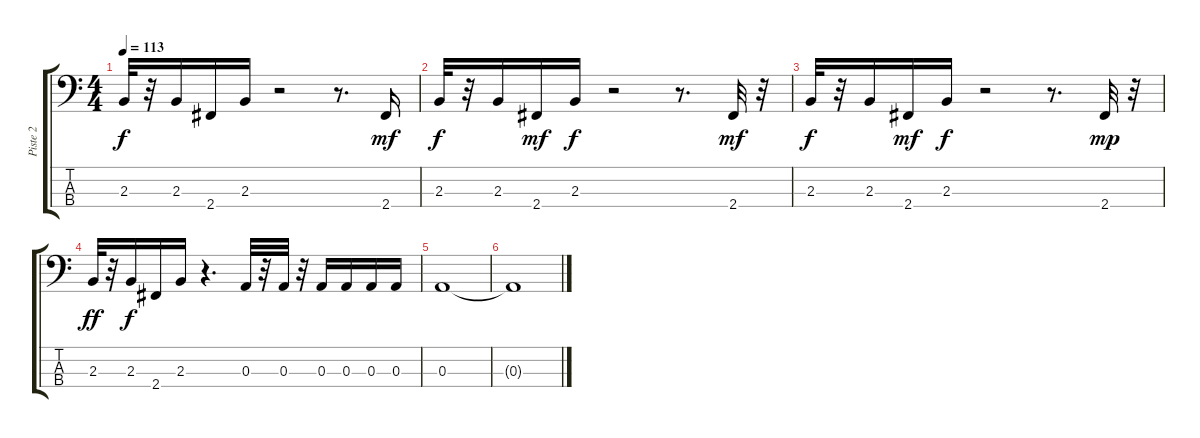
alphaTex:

\track ("Piste 2" "Piste 2") {instrument electricbassfinger}
\staff {score tabs}
\tuning (G2 D2 A1 E1) {hide}
\ts (4 4)
\tempo 113
\clef f4
\ks c
2.3.32{dy f} r.32 2.3.16 2.4.16 2.3.16 r.2 r.8{d} 2.4.16{dy mf} |
2.3.32{dy f} r.32 2.3.16 2.4.16{dy mf} 2.3.16{dy f} r.2 r.8{d} 2.4.32{dy mf} r.32 |
2.3.32{dy f} r.32 2.3.16 2.4.16{dy mf} 2.3.16{dy f} r.2 r.8{d} 2.4.32{dy mp} r.32 |
2.3.32{dy ff} r.32 2.3.16{dy f} 2.4.16 2.3.16 r.4{d} 0.3.32 r.32 0.3.32 r.32 0.3.16 0.3.16 0.3.16 0.3.16 |
0.3.1 |
0.3{t}.1
